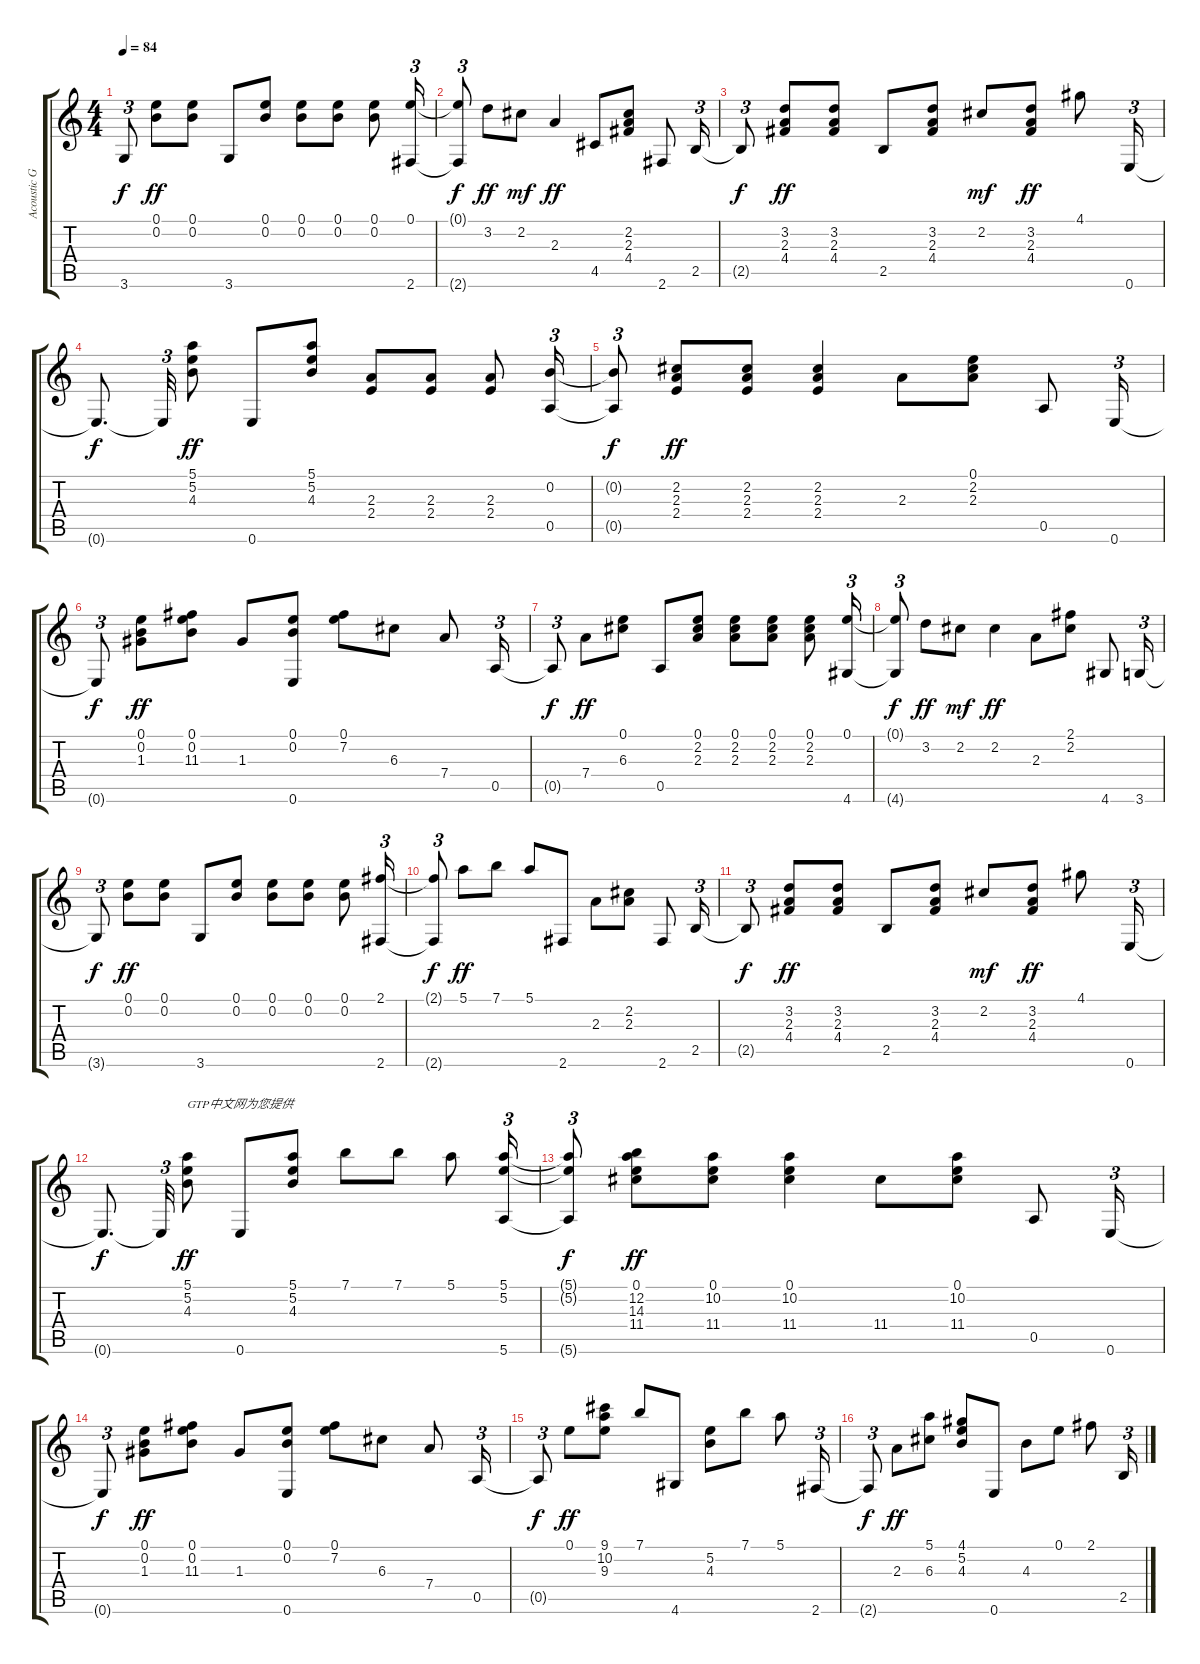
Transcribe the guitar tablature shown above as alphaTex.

\track ("Acoustic Guitar" "Acoustic G") {instrument acousticguitarnylon}
\staff {score tabs}
\tuning (E4 B3 G3 D3 A2 E2) {hide}
\ts (4 4)
\tempo 84
\clef g2
\ks c
3.6{t}.8{tu (3 2) dy f} (0.1 0.2).8{dy ff} (0.1 0.2).8 3.6.8 (0.1 0.2).8 (0.1 0.2).8 (0.1 0.2).8 (0.1 0.2).8 (0.1 2.6).16{tu (3 2)} |
(0.1{t} 2.6{t}).8{tu (3 2) dy f} 3.2.8{dy ff} 2.2.8{dy mf} 2.3.4{dy ff} 4.5.8 (2.2 2.3 4.4).8 2.6.8 2.5.16{tu (3 2)} |
2.5{t}.8{tu (3 2) dy f} (3.2 2.3 4.4).8{dy ff} (3.2 2.3 4.4).8 2.5.8 (3.2 2.3 4.4).8 2.2.8{dy mf} (3.2 2.3 4.4).8{dy ff} 4.1.8 0.6.16{tu (3 2)} |
0.6{t}.8{d dy f} 0.6{t}.32{tu (3 2)} (5.1 5.2 4.3).8{dy ff} 0.6.8 (5.1 5.2 4.3).8 (2.3 2.4).8 (2.3 2.4).8 (2.3 2.4).8 (0.2 0.5).16{tu (3 2)} |
(0.2{t} 0.5{t}).8{tu (3 2) dy f} (2.2 2.3 2.4).8{dy ff} (2.2 2.3 2.4).8 (2.2 2.3 2.4).4 2.3.8 (0.1 2.2 2.3).8 0.5.8 0.6.16{tu (3 2)} |
0.6{t}.8{tu (3 2) dy f} (0.1 0.2 1.3).8{dy ff} (0.1 0.2 11.3).8 1.3.8 (0.1 0.2 0.6).8 (0.1 7.2).8 6.3.8 7.4.8 0.5.16{tu (3 2)} |
0.5{t}.8{tu (3 2) dy f} 7.4.8{dy ff} (0.1 6.3).8 0.5.8 (0.1 2.2 2.3).8 (0.1 2.2 2.3).8 (0.1 2.2 2.3).8 (0.1 2.2 2.3).8 (0.1 4.6).16{tu (3 2)} |
(0.1{t} 4.6{t}).8{tu (3 2) dy f} 3.2.8{dy ff} 2.2.8{dy mf} 2.2.4{dy ff} 2.3.8 (2.1 2.2).8 4.6.8 3.6.16{tu (3 2)} |
3.6{t}.8{tu (3 2) dy f} (0.1 0.2).8{dy ff} (0.1 0.2).8 3.6.8 (0.1 0.2).8 (0.1 0.2).8 (0.1 0.2).8 (0.1 0.2).8 (2.1 2.6).16{tu (3 2)} |
(2.1{t} 2.6{t}).8{tu (3 2) dy f} 5.1.8{dy ff} 7.1.8 5.1.8 2.6.8 2.3.8 (2.2 2.3).8 2.6.8 2.5.16{tu (3 2)} |
2.5{t}.8{tu (3 2) dy f} (3.2 2.3 4.4).8{dy ff} (3.2 2.3 4.4).8 2.5.8 (3.2 2.3 4.4).8 2.2.8{dy mf} (3.2 2.3 4.4).8{dy ff} 4.1.8 0.6.16{tu (3 2)} |
0.6{t}.8{d dy f} 0.6{t}.32{tu (3 2)} (5.1 5.2 4.3).8{txt "GTP中文网为您提供" dy ff} 0.6.8 (5.1 5.2 4.3).8 7.1.8 7.1.8 5.1.8 (5.1 5.2 5.6).16{tu (3 2)} |
(5.1{t} 5.2{t} 5.6{t}).8{tu (3 2) dy f} (0.1 12.2 14.3 11.4).8{dy ff} (0.1 10.2 11.4).8 (0.1 10.2 11.4).4 11.4.8 (0.1 10.2 11.4).8 0.5.8 0.6.16{tu (3 2)} |
0.6{t}.8{tu (3 2) dy f} (0.1 0.2 1.3).8{dy ff} (0.1 0.2 11.3).8 1.3.8 (0.1 0.2 0.6).8 (0.1 7.2).8 6.3.8 7.4.8 0.5.16{tu (3 2)} |
0.5{t}.8{tu (3 2) dy f} 0.1.8{dy ff} (9.1 10.2 9.3).8 7.1.8 4.6.8 (5.2 4.3).8 7.1.8 5.1.8 2.6.16{tu (3 2)} |
2.6{t}.8{tu (3 2) dy f} 2.3.8{dy ff} (5.1 6.3).8 (4.1 5.2 4.3).8 0.6.8 4.3.8 0.1.8 2.1.8 2.5.16{tu (3 2)}
